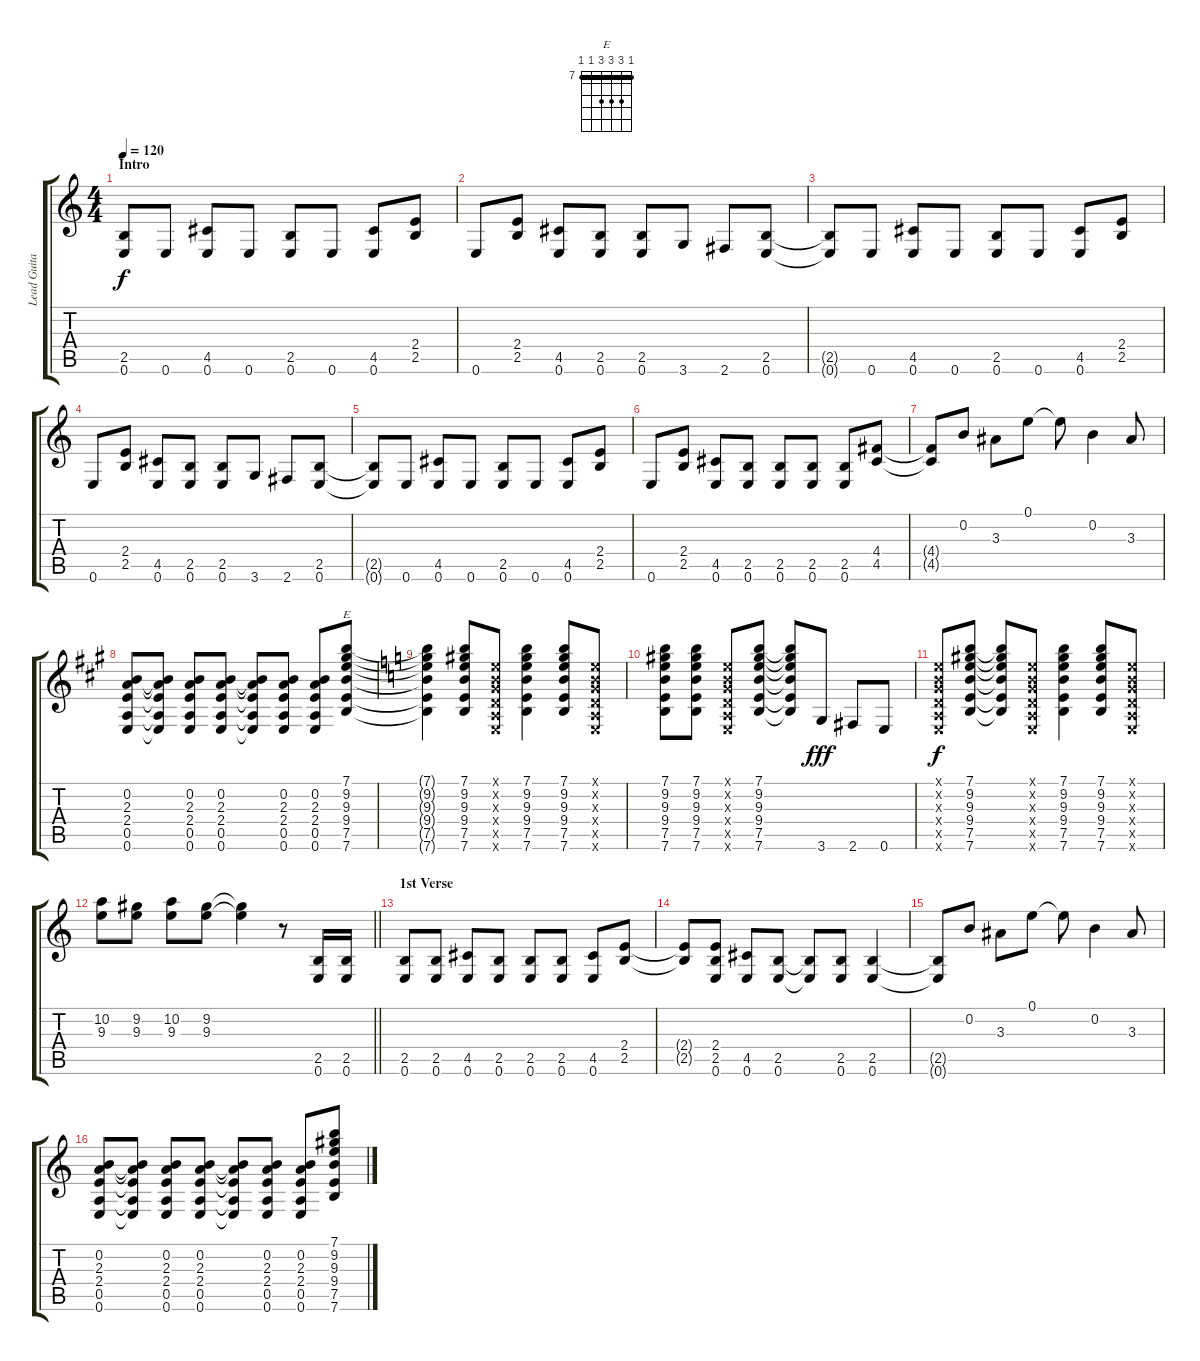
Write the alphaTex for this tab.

\track ("Lead Guitar" "Lead Guita") {instrument overdrivenguitar}
\staff {score tabs}
\tuning (E4 B3 G3 D3 A2 E2) {hide}
\chord ("E" 7 9 9 9 7 7) {firstfret 7 barre 7}
\ts (4 4)
\section ("" "Intro")
\tempo 120
\clef g2
\ks c
(2.5 0.6).8{dy f volume 13 instrument overdrivenguitar} 0.6.8 (4.5 0.6).8 0.6.8 (2.5 0.6).8 0.6.8 (4.5 0.6).8 (2.4 2.5).8 |
0.6.8 (2.4 2.5).8 (4.5 0.6).8 (2.5 0.6).8 (2.5 0.6).8 3.6.8 2.6.8 (2.5 0.6).8 |
(2.5{t} 0.6{t}).8 0.6.8 (4.5 0.6).8 0.6.8 (2.5 0.6).8 0.6.8 (4.5 0.6).8 (2.4 2.5).8 |
0.6.8 (2.4 2.5).8 (4.5 0.6).8 (2.5 0.6).8 (2.5 0.6).8 3.6.8 2.6.8 (2.5 0.6).8 |
(2.5{t} 0.6{t}).8 0.6.8 (4.5 0.6).8 0.6.8 (2.5 0.6).8 0.6.8 (4.5 0.6).8 (2.4 2.5).8 |
0.6.8 (2.4 2.5).8 (4.5 0.6).8 (2.5 0.6).8 (2.5 0.6).8 (2.5 0.6).8 (2.5 0.6).8 (4.4 4.5).8 |
(4.4{t} 4.5{t}).8 0.2.8 3.3.8 0.1.8 0.1{t}.8 0.2.4 3.3.8 |
\ks a
(0.2 2.3 2.4 0.5 0.6).8{volume 11} (0.2{t} 2.3{t} 2.4{t} 0.5{t} 0.6{t}).8 (0.2 2.3 2.4 0.5 0.6).8 (0.2 2.3 2.4 0.5 0.6).8 (0.2{t} 2.3{t} 2.4{t} 0.5{t} 0.6{t}).8 (0.2 2.3 2.4 0.5 0.6).8 (0.2 2.3 2.4 0.5 0.6).8 (7.1 9.2 9.3 9.4 7.5 7.6).8{ch "E"} |
\ks c
(7.1{t} 9.2{t} 9.3{t} 9.4{t} 7.5{t} 7.6{t}).4 (7.1 9.2 9.3 9.4 7.5 7.6).8 (0.1{x} 0.2{x} 0.3{x} 0.4{x} 0.5{x} 0.6{x}).8 (7.1 9.2 9.3 9.4 7.5 7.6).4 (7.1 9.2 9.3 9.4 7.5 7.6).8 (0.1{x} 0.2{x} 0.3{x} 0.4{x} 0.5{x} 0.6{x}).8 |
(7.1 9.2 9.3 9.4 7.5 7.6).8 (7.1 9.2 9.3 9.4 7.5 7.6).8 (0.1{x} 0.2{x} 0.3{x} 0.4{x} 0.5{x} 0.6{x}).8 (7.1 9.2 9.3 9.4 7.5 7.6).8 (7.1{t} 9.2{t} 9.3{t} 9.4{t} 7.5{t} 7.6{t}).8 3.6.8{dy fff volume 11} 2.6.8 0.6.8 |
(0.1{x} 0.2{x} 0.3{x} 0.4{x} 0.5{x} 0.6{x}).8{dy f volume 10} (7.1 9.2 9.3 9.4 7.5 7.6).8 (7.1{t} 9.2{t} 9.3{t} 9.4{t} 7.5{t} 7.6{t}).8 (0.1{x} 0.2{x} 0.3{x} 0.4{x} 0.5{x} 0.6{x}).8 (7.1 9.2 9.3 9.4 7.5 7.6).4 (7.1 9.2 9.3 9.4 7.5 7.6).8 (0.1{x} 0.2{x} 0.3{x} 0.4{x} 0.5{x} 0.6{x}).8 |
\barLineRight lightlight
(10.2 9.3).8{volume 12} (9.2 9.3).8 (10.2 9.3).8 (9.2 9.3).8 (9.2{t} 9.3{t}).4 r.8 (2.5 0.6).16{volume 13} (2.5 0.6).16 |
\section ("" "1st Verse")
(2.5 0.6).8 (2.5 0.6).8 (4.5 0.6).8 (2.5 0.6).8 (2.5 0.6).8 (2.5 0.6).8 (4.5 0.6).8 (2.4 2.5).8 |
(2.4{t} 2.5{t}).8 (2.4 2.5 0.6).8 (4.5 0.6).8 (2.5 0.6).8 (2.5{t} 0.6{t}).8 (2.5 0.6).8 (2.5 0.6).4 |
(2.5{t} 0.6{t}).8 0.2.8 3.3.8 0.1.8 0.1{t}.8 0.2.4 3.3.8 |
(0.2 2.3 2.4 0.5 0.6).8{volume 11} (0.2{t} 2.3{t} 2.4{t} 0.5{t} 0.6{t}).8 (0.2 2.3 2.4 0.5 0.6).8 (0.2 2.3 2.4 0.5 0.6).8 (0.2{t} 2.3{t} 2.4{t} 0.5{t} 0.6{t}).8 (0.2 2.3 2.4 0.5 0.6).8 (0.2 2.3 2.4 0.5 0.6).8 (7.1 9.2 9.3 9.4 7.5 7.6).8
